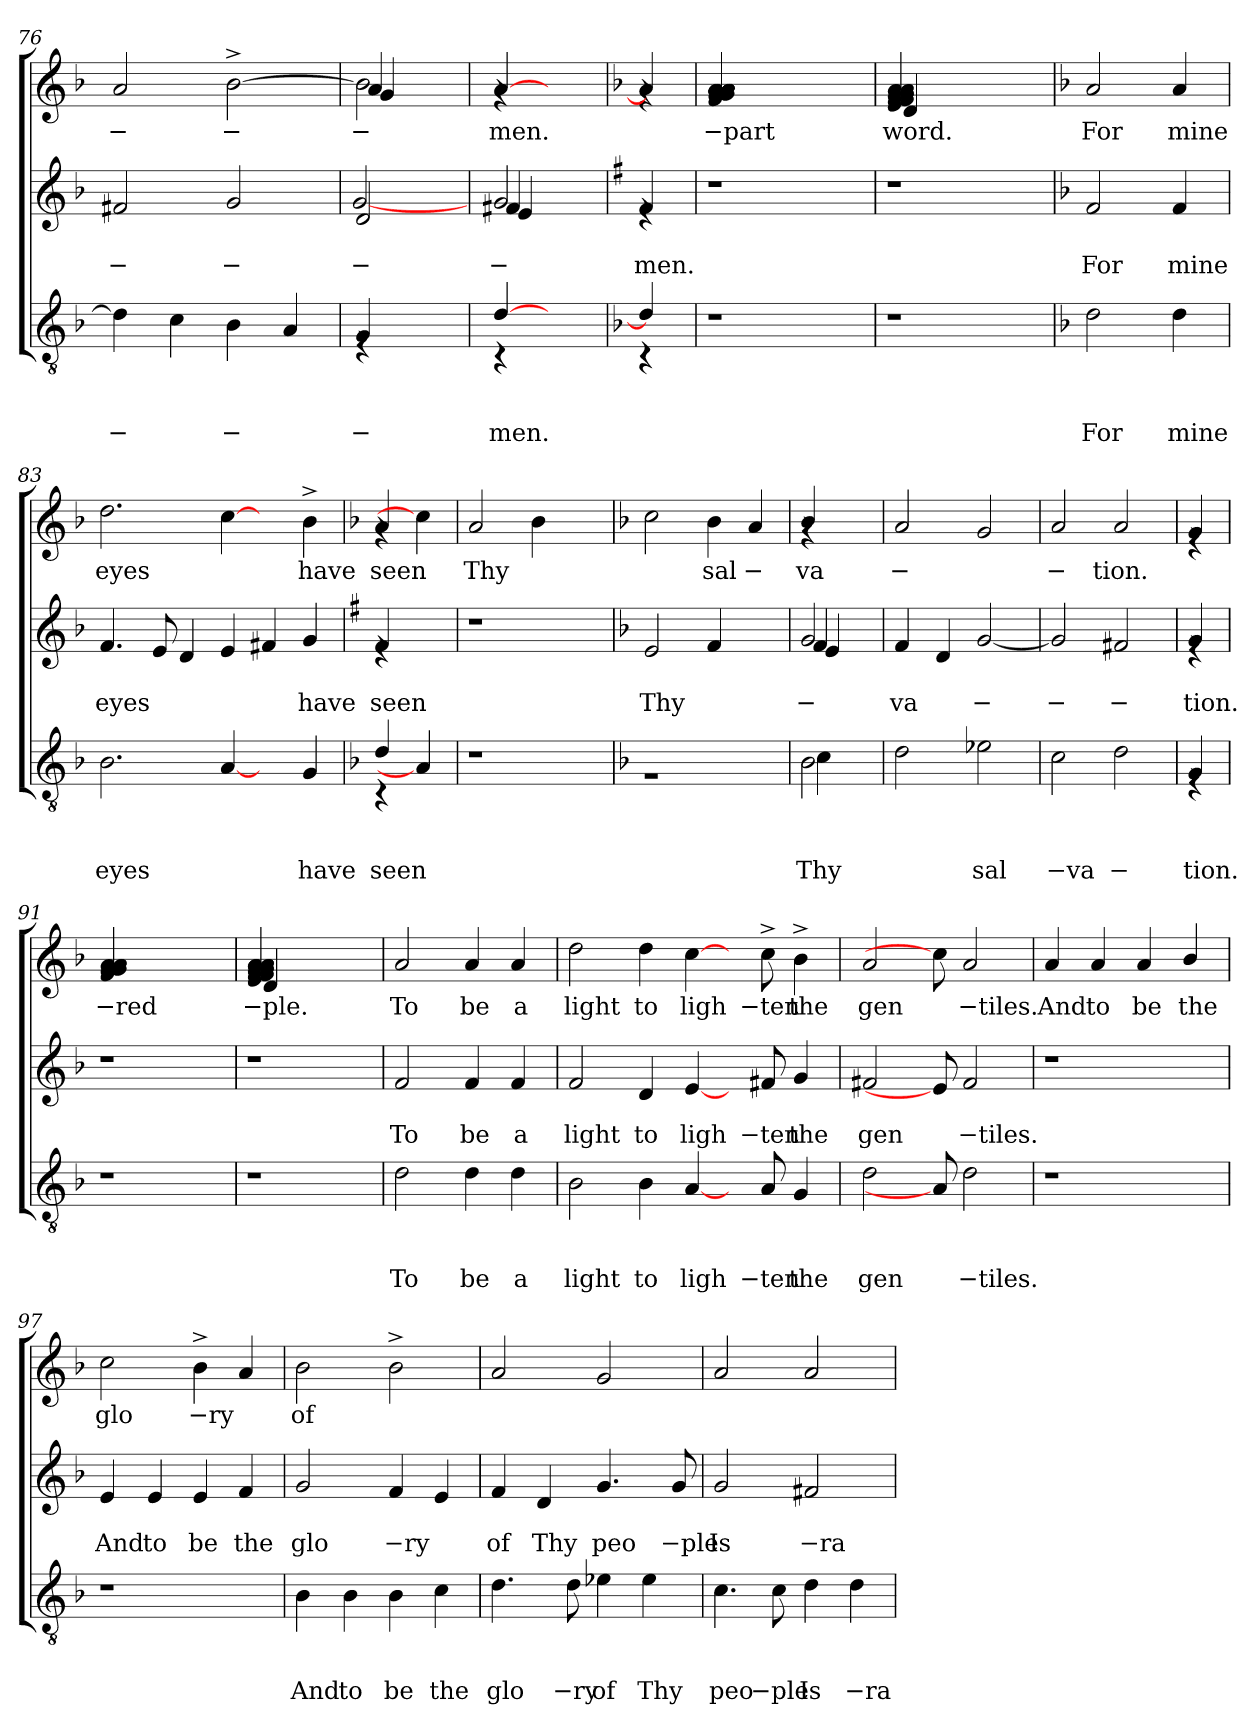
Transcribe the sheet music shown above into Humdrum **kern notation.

**kern	**text	**text	**text	**kern	**text	**text	**kern	**text
*part3	*part3	*part3	*part3	*part2	*part2	*part2	*part1	*part1
*staff3	*staff3	*staff3	*staff3	*staff2	*staff2	*staff2	*staff1	*staff1
*clefGv2	*	*	*	*clefG2	*	*	*clefG2	*
*k[b-]	*	*	*	*k[b-]	*	*	*k[b-]	*
*F:	*	*	*	*F:	*	*	*F:	*
=76	=76	=76	=76	=76	=76	=76	=76	=76
!	!	!	!LO:LY:b	!	!	!LO:LY:b	!	!LO:LY:b
4d\]	.	.	−	2f#X/	.	−	2a/	−
4c\	.	.	.	.	.	.	.	.
!	!	!	!LO:LY:b	!	!	!LO:LY:b	!	!LO:LY:b
4B-\	.	.	−	2g/	.	−	[>2b-^>\	−
4A/	.	.	.	.	.	.	.	.
=77	=77	=77	=77	=77	=77	=77	=77	=77
!LO:N:head=solid	!	!	!LO:LY:b	!	!	!LO:LY:b	!	!
*^	*	*	*	*^	*	*	*	*
!	!	!	!	!	!	!	!	!LO:LY:b	!	!LO:LY:b
*	*	*	*	*	*	*	*	*	*^	*
!	!	!	!	!	!	!	!	!	!	!	!LO:LY:b
*	*	*	*	*	*	*	*	*	*	*^	*
4G/	4rE	.	.	−	2d/	[<2g/	.	−	2b-\]	4a/	4g/	−
4ryy	4ryy	.	.	.	.	.	.	.	.	4ryy	4ryy	.
*	*	*	*	*	*v	*v	*	*	*	*	*	*
=78	=78	=78	=78	=78	=78	=78	=78	=78	=78	=78	=78
!LO:N:head=solid	!	!	!	!LO:LY:b	!	!	!LO:LY:b	!	!	!	!
*	*	*	*	*	*^	*	*	*	*	*	*
!	!	!	!	!	!	!	!	!LO:LY:b	!LO:N:head=solid	!	!	!LO:LY:b
*	*	*	*	*	*	*^	*	*	*	*v	*v	*
[>4d/	4rC	.	.	men.	2g/	4f#X/	4e/	.	−	[<4a/	4rf	men.
4ryy	4ryy	.	.	.	.	4ryy	4ryy	.	.	4ryy	4ryy	.
*	*	*	*	*	*v	*v	*v	*	*	*	*	*
=79	=79	=79	=79	=79	=79	=79	=79	=79	=79	=79
*	*	*	*	*	*k[f#]	*	*	*	*	*
*	*	*	*	*	*G:	*	*	*	*	*
*	*	*	*	*	*^	*	*	*	*	*
*	*	*	*	*	*	*^	*	*	*	*	*
!LO:N:head=solid	!	!	!	!	!LO:N:head=solid	!	!	!	!LO:LY:b	!LO:N:head=solid	!	!
*	*	*	*	*	*	*v	*v	*	*	*	*	*
4d/]	4rC	.	.	.	4f#/	4rd	.	men.	4a/]	4rf	.
!!LO:PB:g=z
=80	=80	=80	=80	=80	=80	=80	=80	=80	=80	=80	=80
!	!	!	!	!	!	!	!	!	!	!	!LO:LY:b
*v	*v	*	*	*	*	*	*	*	*v	*v	*
*	*	*	*	*v	*v	*	*	*	*
1r	.	.	.	1r	.	.	4f/ 4g/ 4g/ 4a/ 4a/ 4a/ 4a/ 4a/ 4a/ 4a/ 4a/ 4a/	−part
.	.	.	.	.	.	.	2.ryy	.
=81	=81	=81	=81	=81	=81	=81	=81	=81
!	!	!	!	!	!	!	!	!LO:LY:b
*	*	*	*	*	*	*	*^	*
1r	.	.	.	1r	.	.	(<4e/ 4f/ 4f/ 4g/ 4g/ 4g/ 4a/ 4a/	4d/)	word.
.	.	.	.	.	.	.	2.ryy	2.ryy	.
*	*	*	*	*	*	*	*v	*v	*
!!LO:LB:g=z
=82	=82	=82	=82	=82	=82	=82	=82	=82
*	*	*	*	*k[b-]	*	*	*	*
*	*	*	*	*F:	*	*	*	*
*	*	*	*	*	*	*	*^	*
!	!	!	!LO:LY:b	!	!	!LO:LY:b	!	!	!LO:LY:b
*	*	*	*	*	*	*	*v	*v	*
2d\	.	.	For	2f/	.	For	2a/	For
!	!	!	!LO:LY:b	!	!	!LO:LY:b	!	!LO:LY:b
4d\	.	.	mine	4f/	.	mine	4a/	mine
=83	=83	=83	=83	=83	=83	=83	=83	=83
!	!	!	!LO:LY:b	!	!	!LO:LY:b	!	!LO:LY:b
2.B-\	.	.	eyes	4.f/	.	eyes	2.dd\	eyes
.	.	.	.	8e/	.	.	.	.
.	.	.	.	4d/	.	.	.	.
[4A/	.	.	.	4e/	.	.	[4cc\	.
4ryy	.	.	.	4f#X/	.	.	4ryy	.
!	!	!	!LO:LY:b	!	!	!LO:LY:b	!	!LO:LY:b
4G/	.	.	have	4g/	.	have	4b-^>\	have
=84	=84	=84	=84	=84	=84	=84	=84	=84
*	*	*	*	*k[f#]	*	*	*	*
*	*	*	*	*G:	*	*	*	*
!LO:N:head=solid	!	!	!LO:LY:b	!LO:N:head=solid	!	!LO:LY:b	!LO:N:head=solid	!LO:LY:b
*^	*	*	*	*^	*	*	*^	*
4d/	4rC	.	.	seen	4f#/	4rd	.	seen	4a/	4rf	seen
4A/]	4ryy	.	.	.	4ryy	4ryy	.	.	4cc\]	4ryy	.
=85	=85	=85	=85	=85	=85	=85	=85	=85	=85	=85	=85
!LO:N:vis=1	!	!	!	!	!LO:N:vis=1	!	!	!	!	!	!LO:LY:b
*v	*v	*	*	*	*	*	*	*	*v	*v	*
*	*	*	*	*v	*v	*	*	*	*
1r	.	.	.	1r	.	.	2a/	Thy
.	.	.	.	.	.	.	4b-\	.
.	.	.	.	.	.	.	4ryy	.
!!LO:LB:g=z
=86	=86	=86	=86	=86	=86	=86	=86	=86
*	*	*	*	*k[b-]	*	*	*	*
*	*	*	*	*F:	*	*	*	*
!	!	!	!	!	!	!LO:LY:b	!	!
1rA	.	.	.	2e/	.	Thy	2cc\	.
!	!	!	!	!	!	!	!	!LO:LY:b
.	.	.	.	4f/	.	.	4b-\	sal
!	!	!	!	!	!	!	!	!LO:LY:b
.	.	.	.	4ryy	.	.	4a/	−
=87	=87	=87	=87	=87	=87	=87	=87	=87
!	!	!	!LO:LY:b	!	!	!LO:LY:b	!	!
*^	*	*	*	*^	*	*	*	*
*	*	*	*	*	*	*^	*	*	*	*
!	!	!	!	!	!	!	!	!	!LO:LY:b	!LO:N:head=solid	!LO:LY:b
*	*	*	*	*	*	*	*	*	*	*^	*
2B-\	4c\	.	.	Thy	2g/	4f/	4e/	.	−	4b-/	4rg	va
.	4ryy	.	.	.	.	4ryy	4ryy	.	.	4ryy	4ryy	.
=88	=88	=88	=88	=88	=88	=88	=88	=88	=88	=88	=88	=88
!	!	!	!	!	!	!	!	!	!LO:LY:b	!	!	!LO:LY:b
*v	*v	*	*	*	*	*	*	*	*	*v	*v	*
*	*	*	*	*v	*v	*v	*	*	*	*
2d\	.	.	.	4f/	.	va	2a/	−
.	.	.	.	4d/	.	.	.	.
!	!	!	!LO:LY:b	!	!	!LO:LY:b	!	!
2e-X\	.	.	sal	[<2g/	.	−	2g/	.
=89	=89	=89	=89	=89	=89	=89	=89	=89
!	!	!	!LO:LY:b:rj	!	!	!LO:LY:b	!	!LO:LY:b
2c\	.	.	−va	2g/]	.	−	2a/	−
!	!	!	!LO:LY:b	!	!	!LO:LY:b	!	!LO:LY:b
2d\	.	.	−	2f#X/	.	−	2a/	tion.
=90	=90	=90	=90	=90	=90	=90	=90	=90
!LO:N:head=solid	!	!	!LO:LY:b	!LO:N:head=solid	!	!LO:LY:b	!LO:N:head=solid	!
*^	*	*	*	*^	*	*	*^	*
4G/	4rE	.	.	tion.	4g/	4re	.	tion.	4g/	4re	.
!!LO:LB:g=z
=91	=91	=91	=91	=91	=91	=91	=91	=91	=91	=91	=91
!	!	!	!	!	!	!	!	!	!	!	!LO:LY:b
*v	*v	*	*	*	*	*	*	*	*v	*v	*
*	*	*	*	*v	*v	*	*	*	*
1r	.	.	.	1r	.	.	4f/ 4g/ 4g/ 4a/ 4a/ 4a/	−red
.	.	.	.	.	.	.	2.ryy	.
=92	=92	=92	=92	=92	=92	=92	=92	=92
!	!	!	!	!	!	!	!	!LO:LY:b
*	*	*	*	*	*	*	*^	*
1r	.	.	.	1r	.	.	(<4e/ 4f/ 4f/ 4g/ 4g/ 4g/ 4a/ 4a/ 4a/ 4a/	4d/)	−ple.
.	.	.	.	.	.	.	2.ryy	2.ryy	.
!!LO:LB:g=z
=93	=93	=93	=93	=93	=93	=93	=93	=93	=93
!	!	!	!LO:LY:b	!	!	!LO:LY:b	!	!	!LO:LY:b
*	*	*	*	*	*	*	*v	*v	*
2d\	.	.	To	2f/	.	To	2a/	To
!	!	!	!LO:LY:b	!	!	!LO:LY:b	!	!LO:LY:b
4d\	.	.	be	4f/	.	be	4a/	be
!	!	!	!LO:LY:b	!	!	!LO:LY:b	!	!LO:LY:b
4d\	.	.	a	4f/	.	a	4a/	a
=94	=94	=94	=94	=94	=94	=94	=94	=94
!	!	!	!LO:LY:b	!	!	!LO:LY:b	!	!LO:LY:b
2B-\	.	.	light	2f/	.	light	2dd\	light
!	!	!	!LO:LY:b	!	!	!LO:LY:b	!	!LO:LY:b
4B-\	.	.	to	4d/	.	to	4dd\	to
!	!	!	!LO:LY:b	!	!	!LO:LY:b	!	!LO:LY:b
[4A/	.	.	ligh	[4e/	.	ligh	[4cc\	ligh
8ryy	.	.	.	8ryy	.	.	8ryy	.
!	!	!	!LO:LY:b:rj	!	!	!LO:LY:b:rj	!	!LO:LY:b:rj
8A/	.	.	−ten	8f#X/	.	−ten	8cc^>\	−ten
!	!	!	!LO:LY:b	!	!	!LO:LY:b	!	!LO:LY:b
4G/	.	.	the	4g/	.	the	4b-^>\	the
=95	=95	=95	=95	=95	=95	=95	=95	=95
!	!	!	!LO:LY:b	!	!	!LO:LY:b	!	!LO:LY:b
2d\	.	.	gen	2f#X/	.	gen	2a/	gen
8A/]	.	.	.	8e/]	.	.	8cc\]	.
!	!	!	!LO:LY:b:rj	!	!	!LO:LY:b:rj	!	!LO:LY:b:rj
2d\	.	.	−tiles.	2f#/	.	−tiles.	2a/	−tiles.
=96	=96	=96	=96	=96	=96	=96	=96	=96
!	!	!	!	!	!	!	!	!LO:LY:b
1r	.	.	.	1r	.	.	4a/	And
!	!	!	!	!	!	!	!	!LO:LY:b
.	.	.	.	.	.	.	4a/	to
!	!	!	!	!	!	!	!	!LO:LY:b
.	.	.	.	.	.	.	4a/	be
!	!	!	!	!	!	!	!	!LO:LY:b
.	.	.	.	.	.	.	4b-/	the
!!LO:LB:g=z
=97	=97	=97	=97	=97	=97	=97	=97	=97
!	!	!	!	!	!	!LO:LY:b	!	!LO:LY:b
1r	.	.	.	4e/	.	And	2cc\	glo
!	!	!	!	!	!	!LO:LY:b	!	!
.	.	.	.	4e/	.	to	.	.
!	!	!	!	!	!	!LO:LY:b	!	!LO:LY:b:rj
.	.	.	.	4e/	.	be	4b-^>\	−ry
!	!	!	!	!	!	!LO:LY:b	!	!
.	.	.	.	4f/	.	the	4a/	.
=98	=98	=98	=98	=98	=98	=98	=98	=98
!	!	!	!LO:LY:b	!	!	!LO:LY:b	!	!LO:LY:b
4B-\	.	.	And	2g/	.	glo	2b-\	of
!	!	!	!LO:LY:b	!	!	!	!	!
4B-\	.	.	to	.	.	.	.	.
!	!	!	!LO:LY:b	!	!	!LO:LY:b:rj	!	!
4B-\	.	.	be	4f/	.	−ry	2b-^>\	.
!	!	!	!LO:LY:b	!	!	!	!	!
4c\	.	.	the	4e/	.	.	.	.
=99	=99	=99	=99	=99	=99	=99	=99	=99
!	!	!	!LO:LY:b	!	!	!LO:LY:b	!	!
4.d\	.	.	glo	4f/	.	of	2a/	.
!	!	!	!	!	!	!LO:LY:b	!	!
.	.	.	.	4d/	.	Thy	.	.
!	!	!	!LO:LY:b:rj	!	!	!	!	!
8d\	.	.	−ry	.	.	.	.	.
!	!	!	!LO:LY:b	!	!	!LO:LY:b	!	!
4e-X\	.	.	of	4.g/	.	peo	2g/	.
!	!	!	!LO:LY:b	!	!	!	!	!
4e-\	.	.	Thy	.	.	.	.	.
!	!	!	!	!	!	!LO:LY:b:rj	!	!
.	.	.	.	8g/	.	−ple	.	.
=100	=100	=100	=100	=100	=100	=100	=100	=100
!	!	!	!LO:LY:b	!	!	!LO:LY:b	!	!
4.c\	.	.	peo	2g/	.	Is	2a/	.
!	!	!	!LO:LY:b:rj	!	!	!	!	!
8c\	.	.	−ple	.	.	.	.	.
!	!	!	!LO:LY:b	!	!	!LO:LY:b:rj	!	!
4d\	.	.	Is	2f#X/	.	−ra	2a/	.
!	!	!	!LO:LY:b:rj	!	!	!	!	!
4d\	.	.	−ra	.	.	.	.	.
=	=	=	=	=	=	=	=	=
*-	*-	*-	*-	*-	*-	*-	*-	*-
